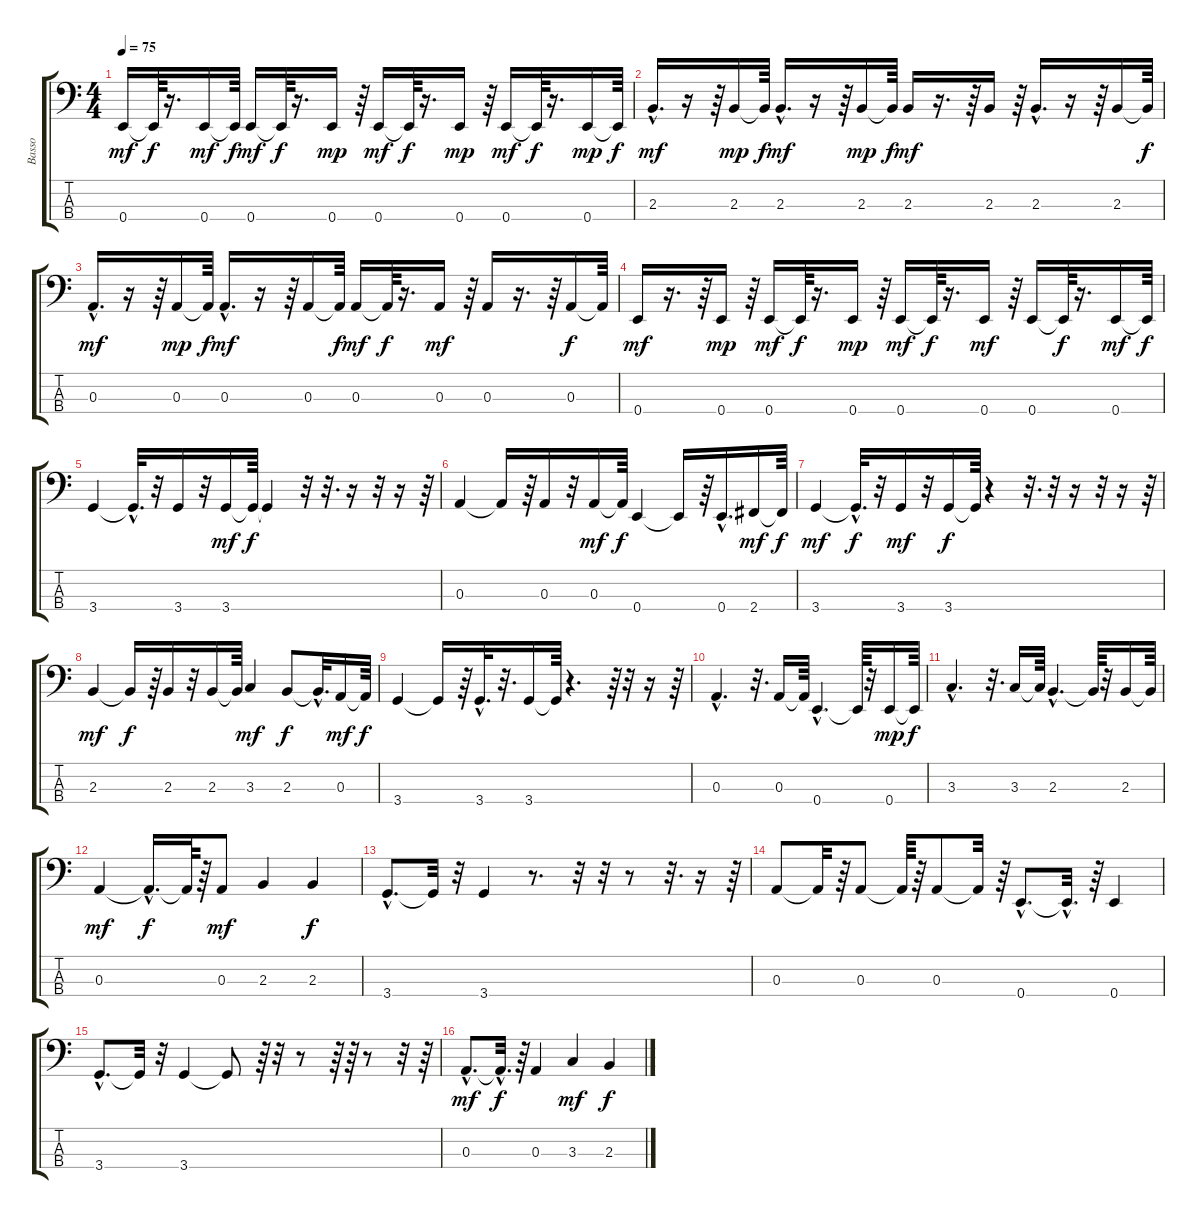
\track ("Basso" "Basso") {instrument electricbassfinger}
\staff {score tabs}
\tuning (G2 D2 A1 E1) {hide}
\ts (4 4)
\tempo 75
\clef f4
\ks c
0.4.16{dy mf} 0.4{t}.64{dy f} r.16{d} 0.4.16{dy mf} 0.4{t}.64{dy f} 0.4.16{dy mf} 0.4{t}.64{dy f} r.16{d} 0.4.16{dy mp} r.64 0.4.16{dy mf} 0.4{t}.64{dy f} r.16{d} 0.4.16{dy mp} r.64 0.4.16{dy mf} 0.4{t}.64{dy f} r.16{d} 0.4.16{dy mp} 0.4{t}.64{dy f} |
2.3{hac}.16{d dy mf} r.16 r.64 2.3.16{dy mp} 2.3{t}.64{dy f} 2.3{hac}.16{d dy mf} r.16 r.64 2.3.16{dy mp} 2.3{t}.64{dy f} 2.3.16{dy mf} r.16{d} r.64 2.3.16 r.64 2.3{hac}.16{d} r.16 r.64 2.3.16 2.3{t}.64{dy f} |
0.3{hac}.16{d dy mf} r.16 r.64 0.3.16{dy mp} 0.3{t}.64{dy f} 0.3{hac}.16{d dy mf} r.16 r.64 0.3.16 0.3{t}.64{dy f} 0.3.16{dy mf} 0.3{t}.64{dy f} r.16{d} 0.3.16{dy mf} r.64 0.3.16 r.16{d} r.64 0.3.16{dy f} 0.3{t}.64 |
0.4.16{dy mf} r.16{d} r.64 0.4.16{dy mp} r.64 0.4.16{dy mf} 0.4{t}.64{dy f} r.16{d} 0.4.16{dy mp} r.64 0.4.16{dy mf} 0.4{t}.64{dy f} r.16{d} 0.4.16{dy mf} r.64 0.4.16 0.4{t}.64{dy f} r.16{d} 0.4.16{dy mf} 0.4{t}.64{dy f} |
3.4.4 3.4{hac t}.32{d} r.32 3.4.16 r.32 3.4.16{dy mf} 3.4{t}.64{dy f} 3.4{t}.4 r.32 r.32{d} r.16 r.32 r.16 r.64 |
0.3.4 0.3{t}.16 r.64 0.3.16 r.32 0.3.16{dy mf} 0.3{t}.64{dy f} 0.4.4 0.4{t}.16 r.64 0.4{hac}.16{d} 2.4.16{dy mf} 2.4{t}.64{dy f} |
3.4.4{dy mf} 3.4{hac t}.32{d dy f} r.32 3.4.16{dy mf} r.32 3.4.16{dy f} 3.4{t}.64 r.4 r.32{d} r.32 r.16 r.32 r.16 r.64 |
2.3.4{dy mf} 2.3{t}.16{dy f} r.64 2.3.16 r.32 2.3.16 2.3{t}.64 3.3.4{dy mf} 2.3.8{dy f} 2.3{hac t}.32{d} 0.3.16{dy mf} 0.3{t}.64{dy f} |
3.4.4 3.4{t}.16 r.64 3.4{hac}.32{d} r.32{d} 3.4.16 3.4{t}.64 r.4{d} r.64 r.32 r.16 r.64 |
0.3{hac}.4{d} r.32{d} 0.3.16 0.3{t}.64 0.4{hac}.4{d} 0.4{t}.64 r.32 0.4.16{dy mp} 0.4{t}.64{dy f} |
3.3{hac}.4{d} r.32{d} 3.3.16 3.3{t}.64 2.3{hac}.4{d} 2.3{t}.64 r.32 2.3.16 2.3{t}.64 |
0.3.4{dy mf} 0.3{hac t}.16{d dy f} 0.3{t}.64 r.64 0.3.8{dy mf} 2.3.4 2.3.4{dy f} |
3.4{hac}.8{d} 3.4{t}.32 r.32 3.4.4 r.8{d} r.32 r.32 r.8 r.32{d} r.16 r.64 |
0.3.8 0.3{t}.32 r.64 0.3.8 0.3{t}.64 r.64 0.3.8 0.3{t}.32 r.64 0.4{hac}.8{d} 0.4{hac t}.32{d} r.64 0.4.4 |
3.4{hac}.8{d} 3.4{t}.32 r.32 3.4.4 3.4{t}.8 r.64 r.32 r.8 r.64 r.64 r.8 r.32 r.64 |
0.3{hac}.8{d dy mf} 0.3{hac t}.32{d dy f} r.64 0.3.4 3.3.4{dy mf} 2.3.4{dy f}
